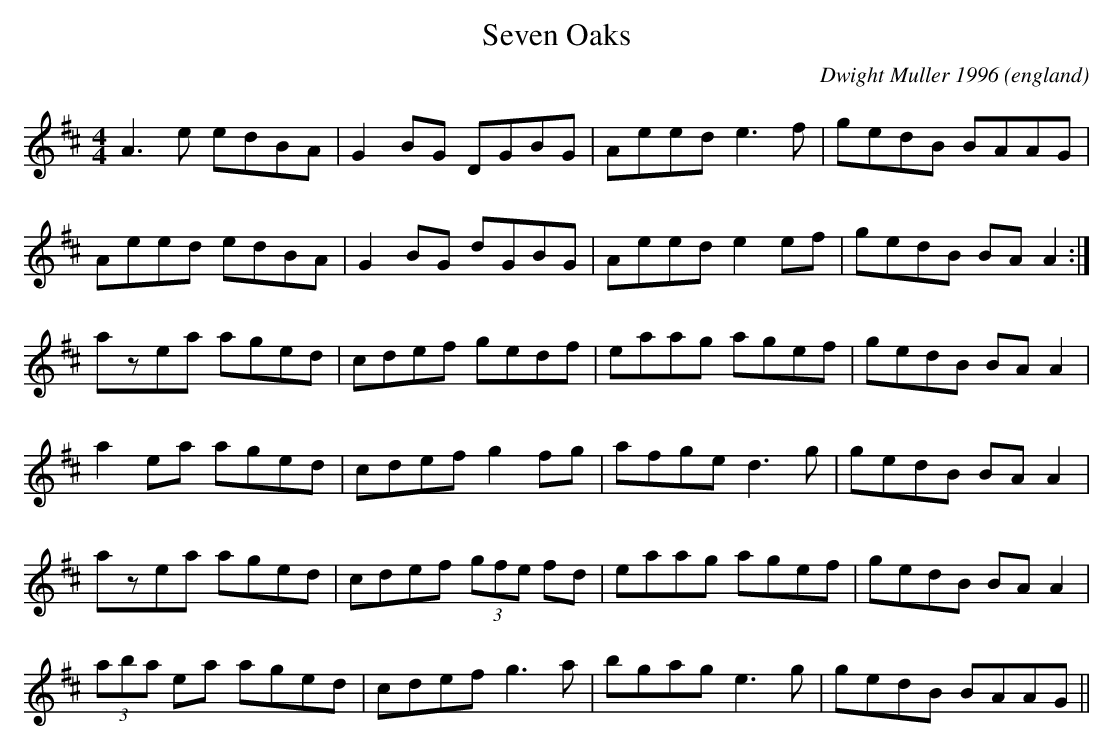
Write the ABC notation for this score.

X:1
T:Seven Oaks
O:england
M:4/4
L:1/8
C:Dwight Muller 1996
K:D
A3 e edBA | G2 BG DGBG | Aeed e3f | gedB BAAG |
Aeed edBA | G2 BG dGBG | Aeed e2ef | gedB BAA2 :|
azea aged | cdef gedf | eaag agef | gedB BAA2 |
a2ea aged | cdef g2fg | afge d3 g | gedB BAA2 |
azea aged | cdef (3gfe fd | eaag agef | gedB BAA2 |
(3aba ea aged | cdef g3 a | bgag e3 g | gedB BAAG ||
